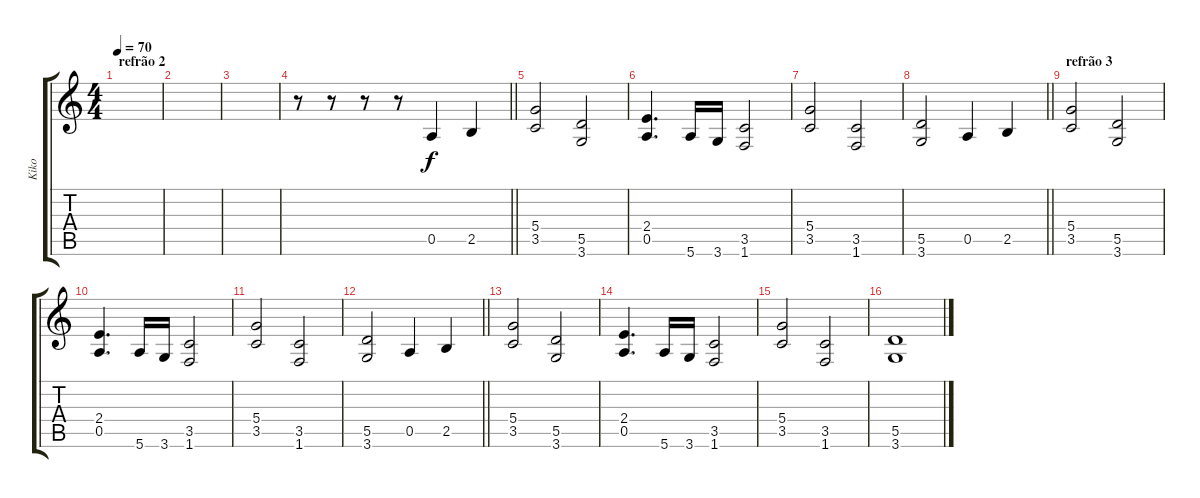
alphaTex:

\track ("Kiko" "Kiko") {instrument distortionguitar}
\staff {score tabs}
\tuning (E4 B3 G3 D3 A2 E2) {hide}
\ts (4 4)
\section ("" "refrão 2")
\tempo 70
\clef g2
\ks c
|
|
|
\barLineRight lightlight
r.8 r.8 r.8 r.8 0.5.4 2.5.4 |
(5.4 3.5).2 (5.5 3.6).2 |
(2.4 0.5).4{d} 5.6.16 3.6.16 (3.5 1.6).2 |
(5.4 3.5).2 (3.5 1.6).2 |
\barLineRight lightlight
(5.5 3.6).2 0.5.4 2.5.4 |
\section ("" "refrão 3")
(5.4 3.5).2 (5.5 3.6).2 |
(2.4 0.5).4{d} 5.6.16 3.6.16 (3.5 1.6).2 |
(5.4 3.5).2 (3.5 1.6).2 |
\barLineRight lightlight
(5.5 3.6).2 0.5.4 2.5.4 |
(5.4 3.5).2 (5.5 3.6).2 |
(2.4 0.5).4{d} 5.6.16 3.6.16 (3.5 1.6).2 |
(5.4 3.5).2 (3.5 1.6).2 |
(5.5 3.6).1
